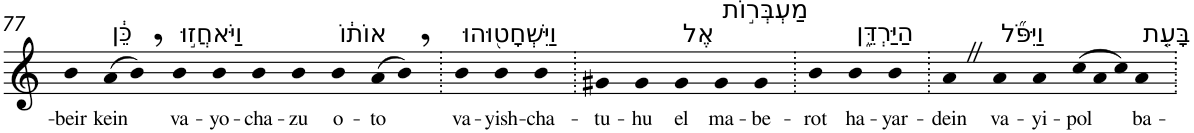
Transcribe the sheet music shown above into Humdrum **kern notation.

**kern	**text
*part1	*part1
*staff1	*staff1
*I"Piano	*
*I'Pno	*
!!LO:PB:g=z
*clefG2	*
*k[]	*
=77	=77
!	!LO:LY:b
4b	-beir
!LO:TX:a:t=כֵּ֔ן	!
!	!LO:LY:b
(>8a	kein
8b,)	.
!LO:TX:a:t=וַיֹּאחֲז֣וּ	!
!	!LO:LY:b
4b	va-
!	!LO:LY:b
4b	-yo-
!	!LO:LY:b
4b	-cha-
!	!LO:LY:b
4b	-zu
!LO:TX:a:t=אוֹת֔וֹ	!
!	!LO:LY:b
4b	o-
!	!LO:LY:b
(>8a	-to
8b,)	.
=78.	=78.
!LO:TX:a:t=וַיִּשְׁחָט֖וּהוּ	!
!	!LO:LY:b
4b	va-
!	!LO:LY:b
4b	-yish-
!	!LO:LY:b
4b	-cha-
=79.	=79.
!	!LO:LY:b
4g#X	-tu-
!	!LO:LY:b
4g#	-hu
!LO:TX:a:t=אֶל	!
!	!LO:LY:b
4g#	el
!LO:TX:a:t=מַעְבְּר֣וֹת	!
!	!LO:LY:b
4g#	ma-
!	!LO:LY:b
4g#	-be-
=80.	=80.
!	!LO:LY:b
4b	-rot
!LO:TX:a:t=הַיַּרְדֵּ֑ן	!
!	!LO:LY:b
4b	ha-
!	!LO:LY:b
4b	-yar-
=81.	=81.
!	!LO:LY:b
4aZ	-dein
!LO:TX:a:t=וַיִּפֹּ֞ל	!
!	!LO:LY:b
4a	va-
!	!LO:LY:b
4a	-yi-
*Xtuplet	*
!	!LO:LY:b
(>12cc	-pol
12a	.
12cc)	.
!LO:TX:a:t=בָּעֵ֤ת	!
!	!LO:LY:b
4a	ba-
=.	=.
*-	*-
